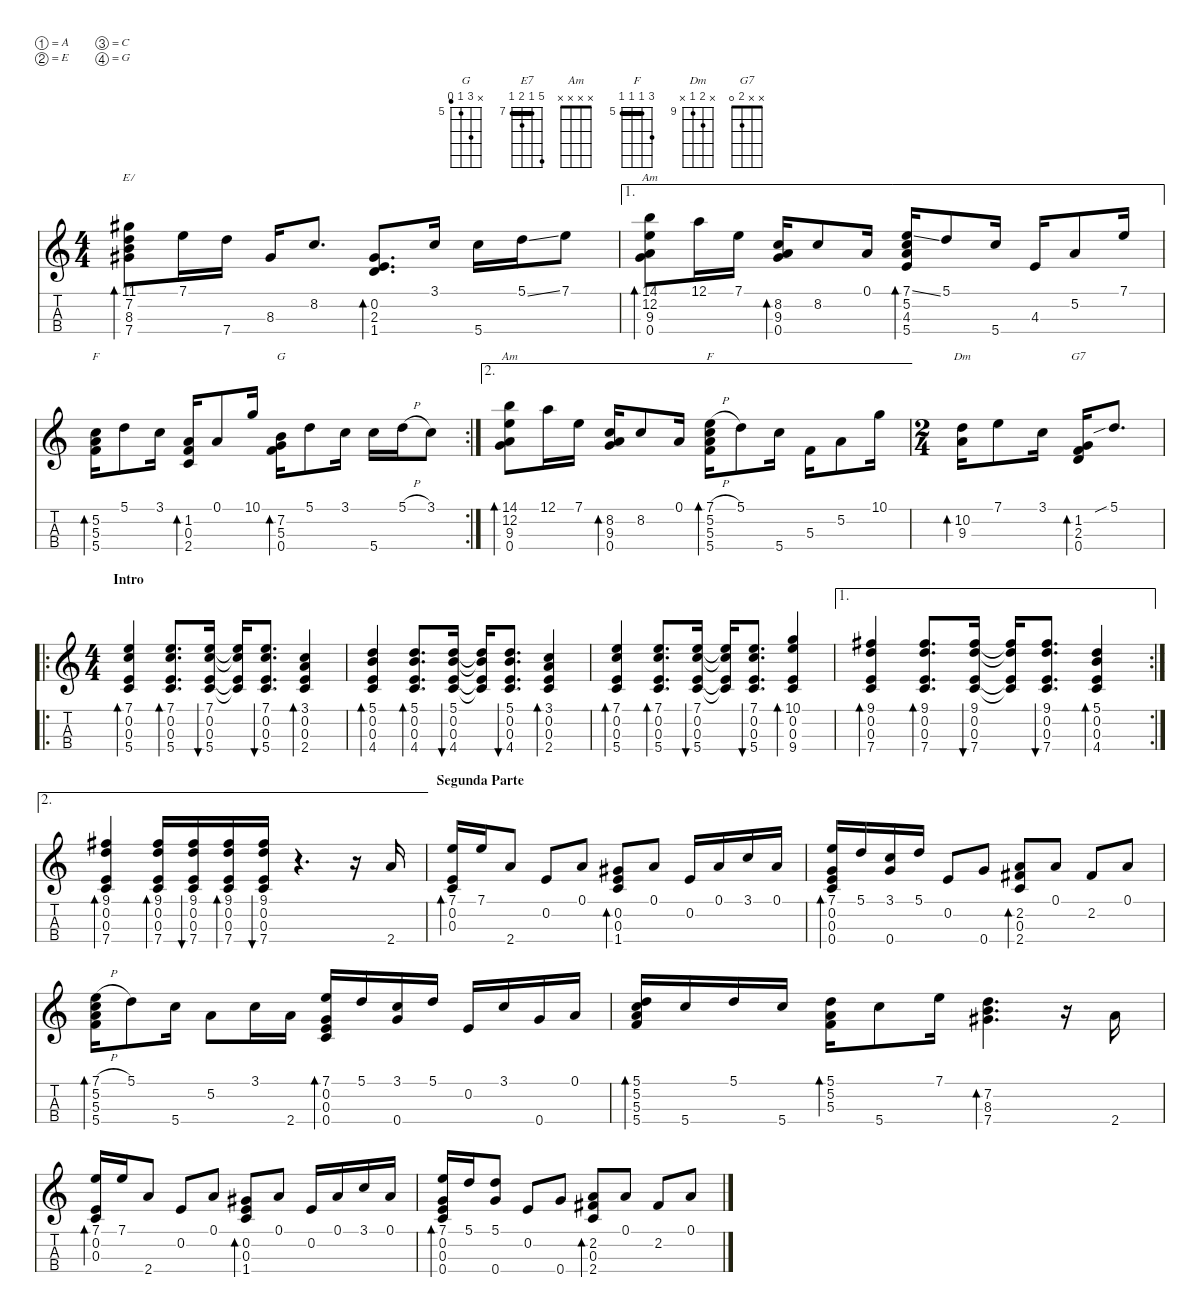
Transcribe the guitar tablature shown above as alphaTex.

\defaultSystemsLayout 4
\hideDynamics
\bracketExtendMode nobrackets
\otherSystemsTrackNameOrientation horizontal
\defaultBarNumberDisplay Hide
\track ("Ukulele" " ") {defaultSystemsLayout 4 instrument acousticguitarnylon}
\staff {score tabs}
\tuning (A4 E4 C4 G4)
\displaytranspose 0
\chord ("G" x 7 5 4) {firstfret 5 showfingering false}
\chord ("E7" 11 7 8 7) {firstfret 7 showfingering false barre 7}
\chord ("Am" x x x x)
\chord ("F" x 5 5 5) {showfingering false barre (5 5)}
\chord ("F" 7 5 5 5) {firstfret 5 showfingering false barre (5 5)}
\chord ("Dm" x 10 9 x) {firstfret 9 showfingering false}
\chord ("G7" x x 2 0) {showfingering false}
\ts (4 4)
\tempo (70 hide)
\clef g2
\ks c
(11.1{acc #} 8.3{acc #} 7.2 7.4).8{bd 30 ch "E7" dy mf beam Down} 7.1.16{beam Down} 7.4.16{beam Down} 8.3{acc #}.16{beam Up} 8.2.8{d beam Up} (2.3 0.2 1.4{acc #}).8{d bd 30 beam Up} 3.1.16{beam Up} 5.4.16{beam Down} 5.1{ss}.16{beam Down} 7.1.8{beam Down} |
\ae 1
(14.1 12.2 9.3 0.4).8{bd 30 ch "Am" beam Down} 12.1.16{beam Down} 7.1.16{beam Down} (0.4 9.3 8.2).16{bd 30 beam Up} 8.2.8{beam Up} 0.1.16{beam Up} (4.3 5.2 5.4 7.1{ss}).16{bd 30 beam Up} 5.1.8{beam Up} 5.4.16{beam Up} 4.3.16{beam Up} 5.2.8{beam Up} 7.1.16{beam Up} |
\rc 2
(5.3 5.2 5.4).16{bd 30 ch "F" beam Down} 5.1.8{beam Down} 3.1.16{beam Down} (0.3 1.2 2.4).16{bd 30 beam Up} 0.1.8{beam Up} 10.1.16{beam Up} (0.4 5.3 7.2).16{bd 30 ch "G" beam Down} 5.1.8{beam Down} 3.1.16{beam Down} 5.4.16{beam Down} 5.1{h}.16{beam Down} 3.1.8{beam Down} |
\ae 2
(14.1 12.2 9.3 0.4).8{bd 30 ch "Am" beam Down} 12.1.16{beam Down} 7.1.16{beam Down} (0.4 9.3 8.2).16{bd 30 beam Up} 8.2.8{beam Up} 0.1.16{beam Up} (5.3 5.2 5.4 7.1{h}).16{bd 30 ch "F" beam Down} 5.1.8{beam Down} 5.4.16{beam Down} 5.3.16{beam Down} 5.2.8{beam Down} 10.1.16{beam Down} |
\ts (2 4)
\beaming (8 2 2)
(9.3 10.2).16{bd 30 ch "Dm" beam Down} 7.1.8{beam Down} 3.1.16{beam Down} (2.3 0.4 1.2).16{bd 30 ch "G7" beam Up} 5.1{sib}.8{d beam Up} |
\ro
\ts (4 4)
\beaming (8 2 2 2 2)
\section ("" "Intro")
(0.3 0.2 5.4 7.1).4{bd 30 beam Up} (0.3 0.2 5.4 7.1).8{d bd 30 beam Up} (0.3 0.2 5.4 7.1).16{bu 30 beam Up} (0.3{t} 0.2{t} 5.4{t} 7.1{t}).16{beam Up} (0.3 0.2 5.4 7.1).8{d bu 30 beam Up} (0.3 0.2 2.4 3.1).4{bd 30 beam Up} |
(0.3 0.2 4.4 5.1).4{bd 30 beam Up} (0.3 0.2 4.4 5.1).8{d bd 30 beam Up} (0.3 0.2 4.4 5.1).16{bu 30 beam Up} (0.3{t} 0.2{t} 4.4{t} 5.1{t}).16{beam Up} (0.3 0.2 4.4 5.1).8{d bu 30 beam Up} (0.3 0.2 2.4 3.1).4{bd 30 beam Up} |
(0.3 0.2 5.4 7.1).4{bd 30 beam Up} (0.3 0.2 5.4 7.1).8{d bd 30 beam Up} (0.3 0.2 5.4 7.1).16{bu 30 beam Up} (0.3{t} 0.2{t} 5.4{t} 7.1{t}).16{beam Up} (0.3 0.2 5.4 7.1).8{d bu 30 beam Up} (0.3 0.2 9.4 10.1).4{bd 30 beam Up} |
\ae 1
\rc 2
(0.3 0.2 7.4 9.1{acc #}).4{bd 30 beam Up} (0.3 0.2 7.4 9.1{acc #}).8{d bd 30 beam Up} (0.3 0.2 7.4 9.1{acc #}).16{bu 30 beam Up} (0.3{t} 0.2{t} 7.4{t} 9.1{t acc #}).16{beam Up} (0.3 0.2 7.4 9.1{acc #}).8{d bu 30 beam Up} (0.3 0.2 4.4 5.1).4{bd 30 beam Up} |
\ae 2
(0.3 0.2 7.4 9.1{acc #}).4{bd 30 beam Up} (0.3 0.2 7.4 9.1{acc #}).16{bd 30 beam Up} (0.3 0.2 7.4 9.1{acc #}).16{bu 30 beam Up} (0.3 0.2 7.4 9.1{acc #}).16{bd 30 beam Up} (0.3 0.2 7.4 9.1{acc #}).16{bu 30 beam Up} r.4{d beam Up} r.16{beam Up} 2.4.16{beam Up} |
\section ("" "Segunda Parte")
(0.2 0.3 7.1).16{bd 30 beam Up} 7.1.16{beam Up} 2.4.8{beam Up} 0.2.8{beam Up} 0.1.8{beam Up} (1.4{acc #} 0.2 0.3).8{bd 30 beam Up} 0.1.8{beam Up} 0.2.16{beam Up} 0.1.16{beam Up} 3.1.16{beam Up} 0.1.16{beam Up} |
(0.3 0.2 0.4 7.1).16{bd 30 beam Up} 5.1.16{beam Up} (3.1 0.4).16{beam Up} 5.1.16{beam Up} 0.2.8{beam Up} 0.4.8{beam Up} (2.4 0.3 2.2{acc #}).8{bd 30 beam Up} 0.1.8{beam Up} 2.2{acc #}.8{beam Up} 0.1.8{beam Up} |
(7.1{h} 5.3 5.2 5.4).16{bd 30 beam Down} 5.1.8{beam Down} 5.4.16{beam Down} 5.2.8{beam Down} 3.1.16{beam Down} 2.4.16{beam Down} (7.1 0.3 0.2 0.4).16{bd 30 beam Up} 5.1.16{beam Up} (3.1 0.4).16{beam Up} 5.1.16{beam Up} 0.2.16{beam Up} 3.1.16{beam Up} 0.4.16{beam Up} 0.1.16{beam Up} |
(5.3 5.2 5.4 5.1).16{bd 30 beam Up} 5.4.16{beam Up} 5.1.16{beam Up} 5.4.16{beam Up} (5.3 5.2 5.1).16{bd 30 beam Down} 5.4.8{beam Down} 7.1.16{beam Down} (8.3{acc #} 7.2 7.4).4{d bd 30 beam Down} r.16{beam Down} 2.4.16{beam Up} |
(0.2 0.3 7.1).16{bd 30 beam Up} 7.1.16{beam Up} 2.4.8{beam Up} 0.2.8{beam Up} 0.1.8{beam Up} (1.4{acc #} 0.2 0.3).8{bd 30 beam Up} 0.1.8{beam Up} 0.2.16{beam Up} 0.1.16{beam Up} 3.1.16{beam Up} 0.1.16{beam Up} |
(0.3 0.2 0.4 7.1).16{bd 30 beam Up} 5.1.16{beam Up} (5.1 0.4).8{beam Up} 0.2.8{beam Up} 0.4.8{beam Up} (2.4 0.3 2.2{acc #}).8{bd 30 beam Up} 0.1.8{beam Up} 2.2{acc #}.8{beam Up} 0.1.8{beam Up}
